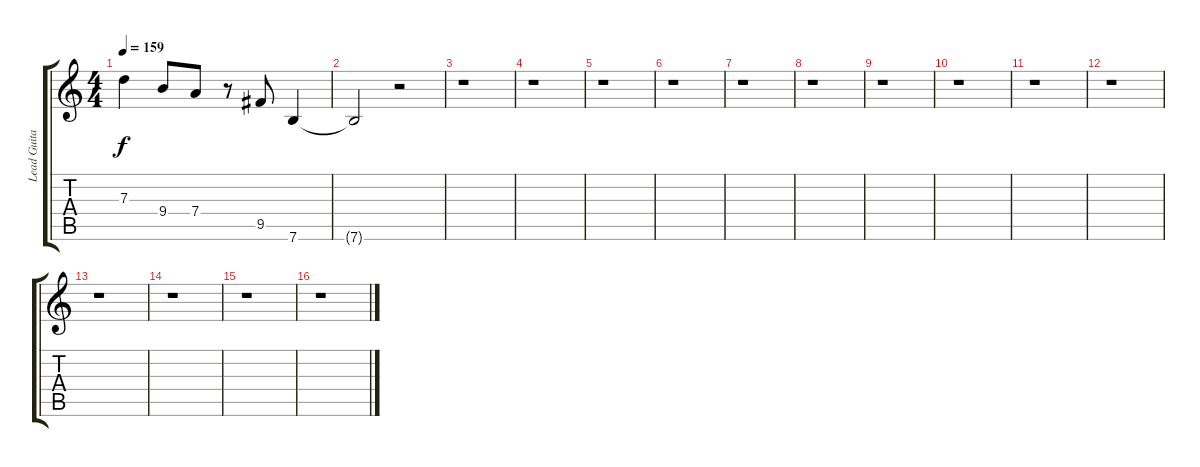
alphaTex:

\track ("Lead Guitar" "Lead Guita") {instrument distortionguitar}
\staff {score tabs}
\tuning (E4 B3 G3 D3 A2 E2) {hide}
\ts (4 4)
\tempo 159
\clef g2
\ks c
7.3.4{dy f} 9.4.8 7.4.8 r.8 9.5.8 7.6.4 |
7.6{t}.2{volume 9} r.2 |
r.1{volume 13} |
r.1 |
r.1 |
r.1 |
r.1 |
r.1 |
r.1 |
r.1 |
r.1 |
r.1 |
r.1 |
r.1 |
r.1 |
r.1
